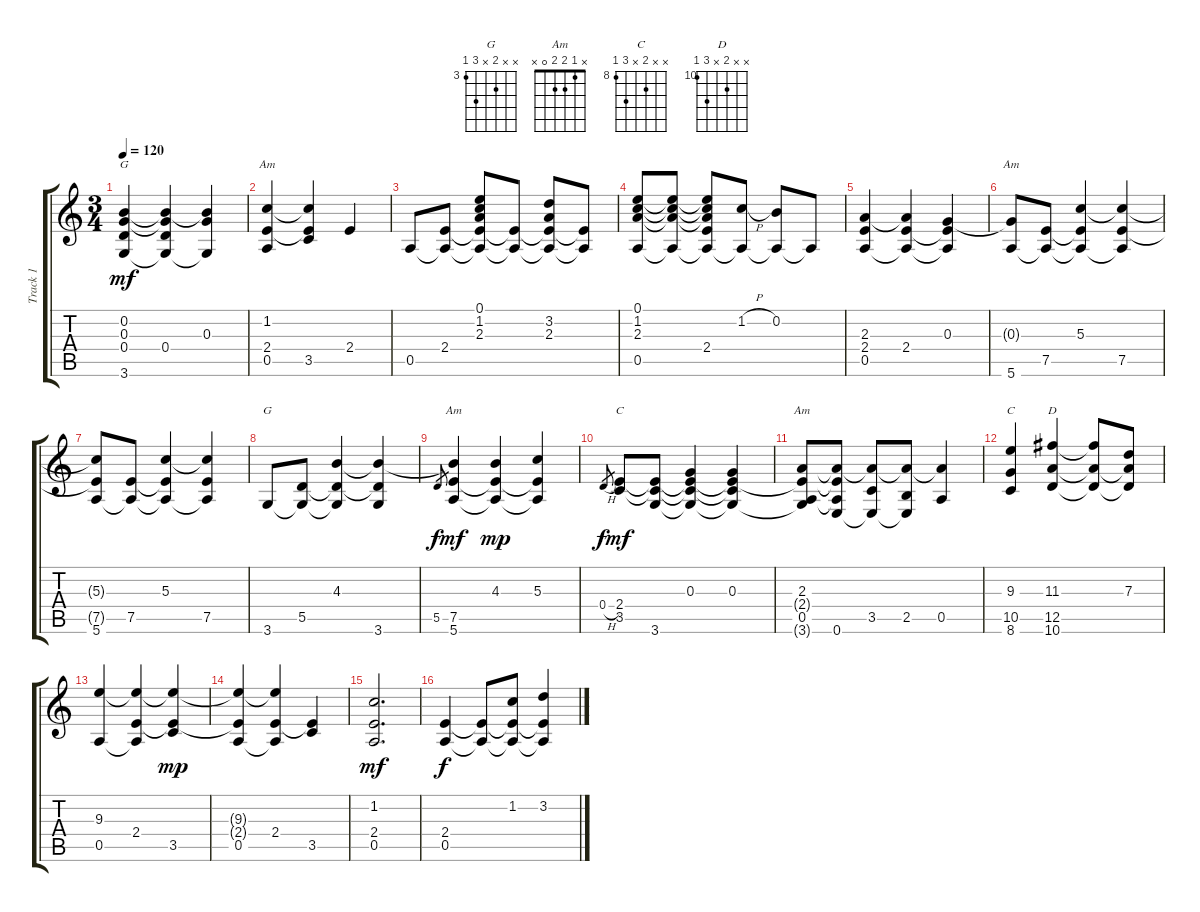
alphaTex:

\track ("Track 1" "Track 1") {instrument acousticguitarnylon}
\staff {score tabs}
\tuning (E4 B3 G3 D3 A2 E2) {hide}
\chord ("G" x 0 0 0 x 3)
\chord ("Am" x 1 x 2 0 x)
\chord ("Am" x x 0 x x 5)
\chord ("G" x x 4 x 5 3) {firstfret 3}
\chord ("Am" x x 5 x 7 5) {firstfret 5}
\chord ("C" x 1 0 2 3 x)
\chord ("Am" x 1 2 2 0 x)
\chord ("C" x x 9 x 10 8) {firstfret 8}
\chord ("D" x x 11 x 12 10) {firstfret 10}
\ts (3 4)
\tempo 120
\clef g2
\ks c
(0.2 0.3 0.4 3.6).4{ch "G" dy mf} (0.2{t} 0.3{t} 0.4 3.6{t}).4 (0.2{t} 0.3 3.6{t}).4 |
(1.2 2.4 0.5).4{ch "Am"} (1.2{t} 2.4{t} 3.5).4 2.4.4 |
0.5.8 (2.4 0.5{t}).8 (0.1 1.2 2.3 2.4{t} 0.5{t}).8 (2.4{t} 0.5{t}).8 (3.2 2.3 2.4{t} 0.5{t}).8 (2.4{t} 0.5{t}).8 |
(0.1 1.2 2.3 0.5).8 (0.1{t} 1.2{t} 2.3{t} 0.5{t}).8 (0.1{t} 1.2{t} 2.3{t} 2.4 0.5{t}).8 (1.2{h} 0.5{t}).8 (0.2 0.5{t}).8 0.5{t}.8 |
(2.3 2.4 0.5).4 (2.3{t} 2.4 0.5{t}).4 (0.3 2.4{t} 0.5{t}).4 |
(0.3{t} 5.6).8{ch "Am"} (7.5 5.6{t}).8 (5.3 7.5{t} 5.6{t}).4 (5.3{t} 7.5 5.6{t}).4 |
(5.3{t} 7.5{t} 5.6).8 (7.5 5.6{t}).8 (5.3 7.5{t} 5.6{t}).4 (5.3{t} 7.5 5.6{t}).4 |
3.6.8{ch "G"} (5.5 3.6{t}).8 (4.3 5.5{t} 3.6{t}).4 (4.3{t} 5.5{t} 3.6).4 |
5.5.8{gr dy f} (4.3{t} 7.5 5.6).4{ch "Am" dy mf} (4.3 7.5{t} 5.6{t}).4{dy mp} (5.3 7.5{t} 5.6{t}).4 |
0.4{h}.8{gr dy f} (2.4 3.5).8{ch "C" dy mf} (2.4{t} 3.5{t} 3.6).8 (0.3 2.4{t} 3.5{t} 3.6{t}).4 (0.3 2.4{t} 3.5{t} 3.6{t}).4 |
(2.3 2.4{t} 0.5 3.6{t}).8{ch "Am"} (2.3{t} 2.4{t} 0.5{t} 0.6).8 (2.3{t} 3.5 0.6{t}).8 (2.3{t} 2.5 0.6{t}).8 (2.3{t} 0.5).4 |
(9.3 10.5 8.6).4{ch "C"} (11.3 12.5 10.6).4{ch "D"} (11.3{t} 12.5{t} 10.6{t}).8 (7.3 12.5{t} 10.6{t}).8 |
(9.3 0.5).4 (9.3{t} 2.4 0.5{t}).4 (9.3{t} 2.4{t} 3.5).4{dy mp} |
(9.3{t} 2.4{t} 0.5).4 (9.3{t} 2.4 0.5{t}).4 (2.4{t} 3.5).4 |
(1.2 2.4 0.5).2{d dy mf} |
(2.4 0.5).4{dy f} (2.4{t} 0.5{t}).8 (1.2 2.4{t} 0.5{t}).8 (3.2 2.4{t} 0.5{t}).4
